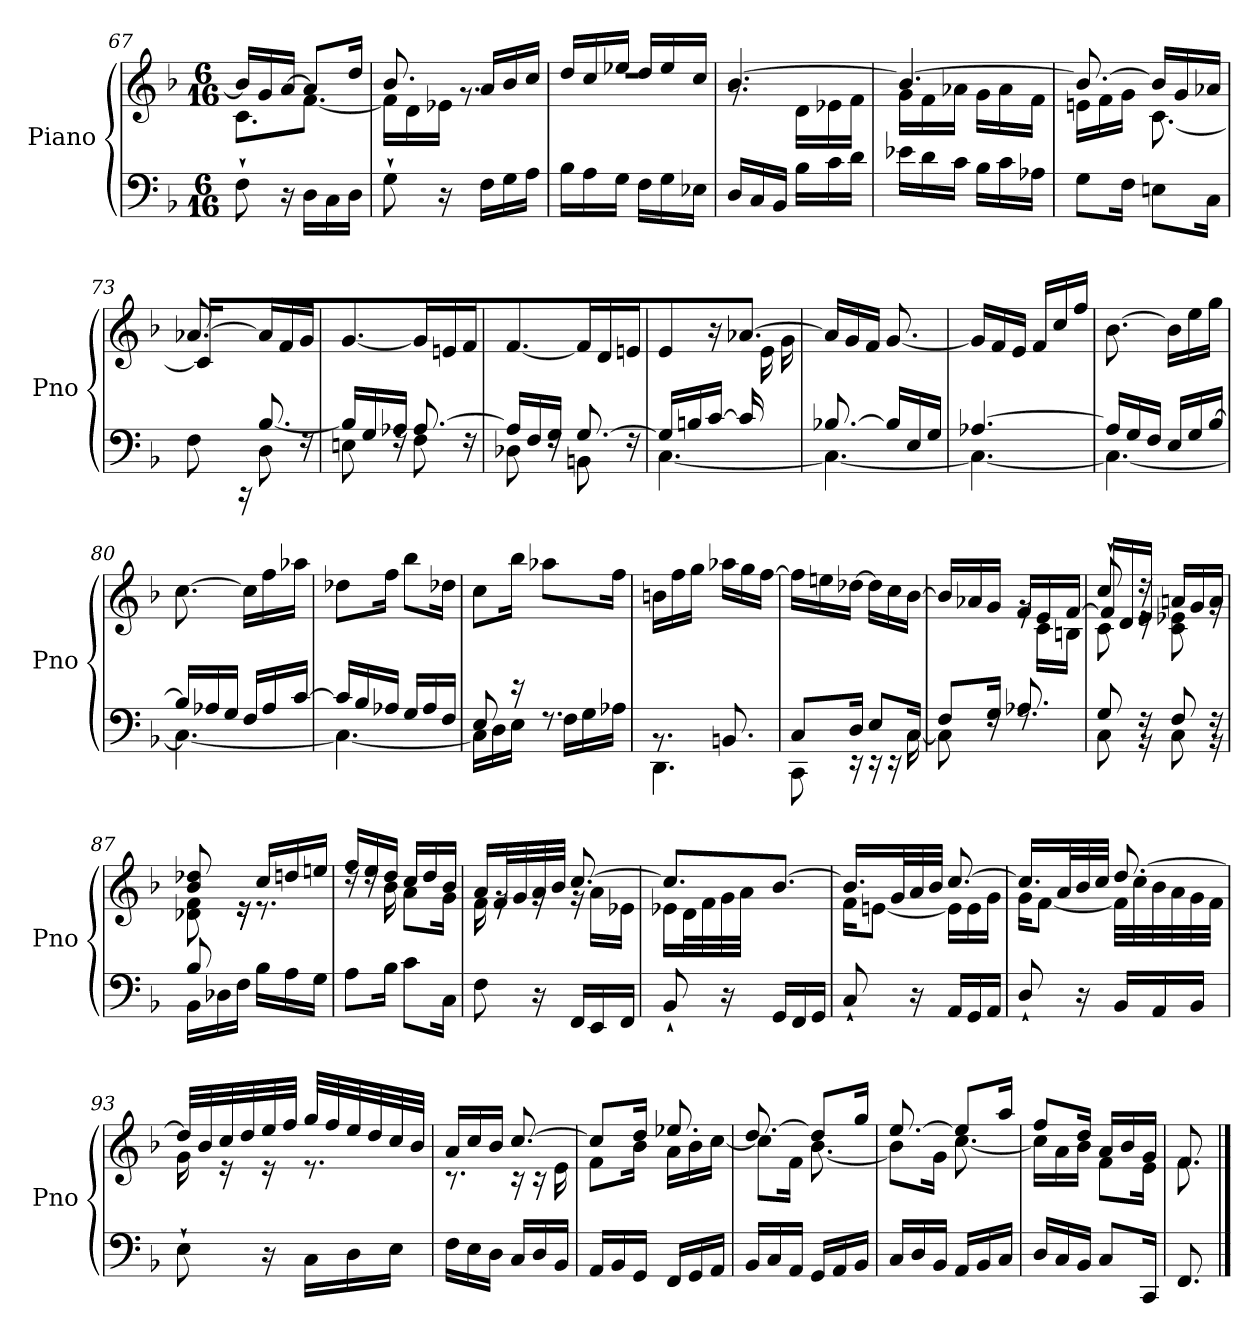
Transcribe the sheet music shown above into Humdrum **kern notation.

**kern	**kern
*part1	*part1
*staff2	*staff1
*I"Piano	*
*I'Pno	*
!!LO:PB:g=z
*clefF4	*clefG2
*k[b-]	*k[b-]
*M6/16	*M6/16
=67	=67
*	*^
8F`\	16b-/LL]	8.c\L
.	16g/	.
16r	[16a/JJ	.
16D\LL	8a/L]	[8.f\J
16C\	.	.
16D\JJ	16dd/Jk	.
=68	=68	=68
8G`\	8.b-/	16f\LL]
.	.	16d\
16r	.	16e-X\JJ
16F\LL	16a/LL	8.rg
16G\	16b-/	.
16A\JJ	16cc/JJ	.
=69	=69	=69
16B-\LL	16dd/LL	4.rdd
16A\	16cc/	.
16G\JJ	16ee-X/JJ	.
16F\LL	16dd/LL	.
16G\	16ee-/	.
16E-X\JJ	16cc/JJ	.
=70	=70	=70
16D/LL	[4.b-/	8.rg
16C/	.	.
16BB-/JJ	.	.
16B-\LL	.	16d\LL
16c\	.	16e-X\
16d\JJ	.	16f\JJ
=71	=71	=71
16e-X\LL	4.b-/_	16g\LL
16d\	.	16f\
16c\JJ	.	16a-X\JJ
16B-\LL	.	16g\LL
16c\	.	16a-\
16A-X\JJ	.	16f\JJ
=72	=72	=72
8G\L	8.b-/_	16en\LL
.	.	16f\
16F\Jk	.	16g\JJ
8En\L	16b-/LL]	[8.c\
.	16g/	.
16C\Jk	16a-X/JJ	.
!!LO:LB:g=z
=73	=73	=73
*^	*	*^
*	*^	*	*	*
16ryy	8F\	8.ryy	[8.a-X/	16c\LL]	8.ryy
16A-X/	.	.	.	8ryy	.
16B-/JJ	16rCC	.	.	.	.
8.ryy	[8.B-/	8D\	16a-/LL]	8.ryy	8.ryy
.	.	.	16f/	.	.
.	.	16rF	16g/JJ	.	.
*	*v	*v	*	*	*
*	*	*v	*v	*v
=74	=74	=74
16B-/LL]	8En\	[8.g/
16G/	.	.
16A-X/JJ	16rF	.
[8.A-/	8F\	16g/LL]
.	.	16en/
.	16rF	16f/JJ
=75	=75	=75
16A-/LL]	8D-X\	[8.f/
16F/	.	.
16G/JJ	16rF	.
[8.G/	8BBn\	16f/LL]
.	.	16d/
.	16rF	16en/JJ
=76	=76	=76
*	*	*^
16G/LL]	[4.C\	8e/	4ryy
16Bn/	.	.	.
[16c/JJ	.	16r	.
16c/LL]	.	[8.a-X/	.
8ryy	.	.	16e\
.	.	.	16g\JJ
*	*	*v	*v
=77	=77	=77
[8.B-X/	4.C\_	16a-/LL]
.	.	16g/
.	.	16f/JJ
16B-/LL]	.	[8.g/
16E/	.	.
16G/JJ	.	.
=78	=78	=78
[4.A-X/	4.C\_	16g/LL]
.	.	16f/
.	.	16e/JJ
.	.	16f/LL
.	.	16cc/
.	.	16ff/JJ
!!LO:LB:g=z
=79	=79	=79
16A-/LL]	4.C\_	[8.b-\
16G/	.	.
16F/JJ	.	.
16E/LL	.	16b-\LL]
16G/	.	16ee\
[16B-/JJ	.	16gg\JJ
=80	=80	=80
16B-/LL]	4.C\_	[8.cc\
16A-X/	.	.
16G/JJ	.	.
16F/LL	.	16cc\LL]
16A-/	.	16ff\
[16c/JJ	.	16aa-X\JJ
=81	=81	=81
16c/LL]	4.C\_	8dd-X\L
16B-/	.	.
16A-X/JJ	.	16ff\Jk
16G/LL	.	8bb-\L
16A-/	.	.
16F/JJ	.	16dd-X\Jk
=82	=82	=82
8E/	16C\LL]	8cc\L
.	16D\	.
16r	16E\JJ	16bb-\Jk
8.rF	16F\LL	8aa-X\L
.	16G\	.
.	16A-X\JJ	16ff\Jk
=83	=83	=83
8.rBB	4.DD\	16bn\LL
.	.	16ff\
.	.	16gg\JJ
8.BBn/	.	16aa-X\LL
.	.	16gg\
.	.	[16ff\JJ
=84	=84	=84
8C/L	8CC\	16ff\LL]
.	.	16een\
16D/Jk	16r	[16dd-X\JJ
8E/L	16r	16dd-\LL]
.	16r	16cc\
16C/Jk	[16C\	[16b-\JJ
!!LO:LB:g=z
=85	=85	=85
*	*^	*^
8.ryy	8F/L	8C\]	16b-/LL]	8.ryy
.	.	.	16a-X/	.
.	16G/Jk	16rF	16g/JJ	.
8.ryy	8.A-X/	8.rF	16f/LL	16rg
.	.	.	16e/	16c\LL
.	.	.	[16f/JJ	16Bn\JJ
=86	=86	=86	=86	=86
*	*	*	*	*^
8.ryy	8G/	8C\	8cc`/	8c\	16f/LL]
.	.	.	.	.	16d/
.	16rBB	16rF	16rdd	16re	16e/JJ
8.ryy	8F/	8C\	16an/LL	8c\ 8e-X\	8.ryy
.	.	.	16g/	.	.
.	16rBB	16rF	16a/JJ	16rg	.
*	*v	*v	*	*	*
=87	=87	=87	=87	=87
8B-/	16BB-\LL	8b-/ 8dd-X/	8d-X\ 8f\	8.ryy
.	16D-X\	.	.	.
16ryy	16F\JJ	16re	16r	.
16B-\LL	8.ryy	16cc/LL	8.r	8.ryy
16A\	.	16ddn/	.	.
16G\JJ	.	16een/JJ	.	.
*v	*v	*	*	*
*	*	*v	*v
=88	=88	=88
8A\L	16ff/LL	16rdd
.	16ee/	16rdd
16B-\Jk	16dd/JJ	16b-\
8c\L	16cc/LL	8a\L
.	16dd/	.
16C\Jk	16b-/JJ	16g\Jk
=89	=89	=89
8F\	16a/LL	16f\
.	32f/L	16rg
.	32g/	.
16r	32a/	16rg
.	32b-/JJJ	.
16FF/LL	[8.cc/	16rg
16EE/	.	16a\LL
16FF/JJ	.	16e-X\JJ
=90	=90	=90
8BB-`/	8.cc/L]	16e-X\LL
.	.	32d\L
.	.	32f\
16r	.	32g\
.	.	32a\JJJ
16GG/LL	[8.b-/J	16b-\LLyy
16FF/	.	16d\
16GG/JJ	.	16f\JJ
!!LO:LB:g=z	!!
=91	=91	=91
8C`/	16.b-/LL]	16f\KL
.	.	[8en\J
.	32g/L	.
16r	32a/	.
.	32b-/JJJ	.
16AA/LL	[8.cc/	16e\LL]
16GG/	.	16e\
16AA/JJ	.	16g\JJ
=92	=92	=92
8D`/	16.cc/LL]	16g\KL
.	.	[8f\J
.	32a/L	.
16r	32b-/	.
.	32cc/JJJ	.
16BB-/LL	[8.dd/	32f\LLL]
.	.	32cc\
16AA/	.	32b-\
.	.	32a\
16BB-/JJ	.	32g\
.	.	32f\JJJ
=93	=93	=93
8E`\	32dd/LLL]	16g\
.	32b-/	.
.	32cc/	16r
.	32dd/	.
16r	32ee/	16r
.	32ff/JJJ	.
16C\LL	32gg/LLL	8.r
.	32ff/	.
16D\	32ee/	.
.	32dd/	.
16E\JJ	32cc/	.
.	32b-/JJJ	.
=94	=94	=94
16F\LL	16a/LL	8.r
16E\	16cc/	.
16D\JJ	16b-/JJ	.
16C/LL	[8.cc/	16r
16D/	.	16r
16BB-/JJ	.	16e\
!!LO:LB:g=z	!!
=95	=95	=95
16AA/LL	8cc/L]	8f\L
16BB-/	.	.
16GG/JJ	16dd/Jk	16b-\Jk
16FF/LL	8.ee-X/	16a\LL
16GG/	.	16b-\
16AA/JJ	.	[16cc\JJ
=96	=96	=96
16BB-/LL	[8.dd/	8cc\L]
16C/	.	.
16AA/JJ	.	16f\Jk
16GG/LL	8dd/L]	[8.b-\
16AA/	.	.
16BB-/JJ	16gg/Jk	.
=97	=97	=97
16C/LL	[8.ee/	8b-\L]
16D/	.	.
16BB-/JJ	.	16g\Jk
16AA/LL	8ee/L]	[8.cc\
16BB-/	.	.
16C/JJ	16aa/Jk	.
=98	=98	=98
16D/LL	8ff/L	16cc\LL]
16C/	.	16a\
16BB-/JJ	16dd/Jk	16b-\JJ
8C/L	16a/LL	8f\L
.	16b-/	.
16CC/Jk	16g/JJ	16e\Jk
=99	=99	=99
8.FF/	8.f/	8.f\
*	*v	*v
==	==
*-	*-
